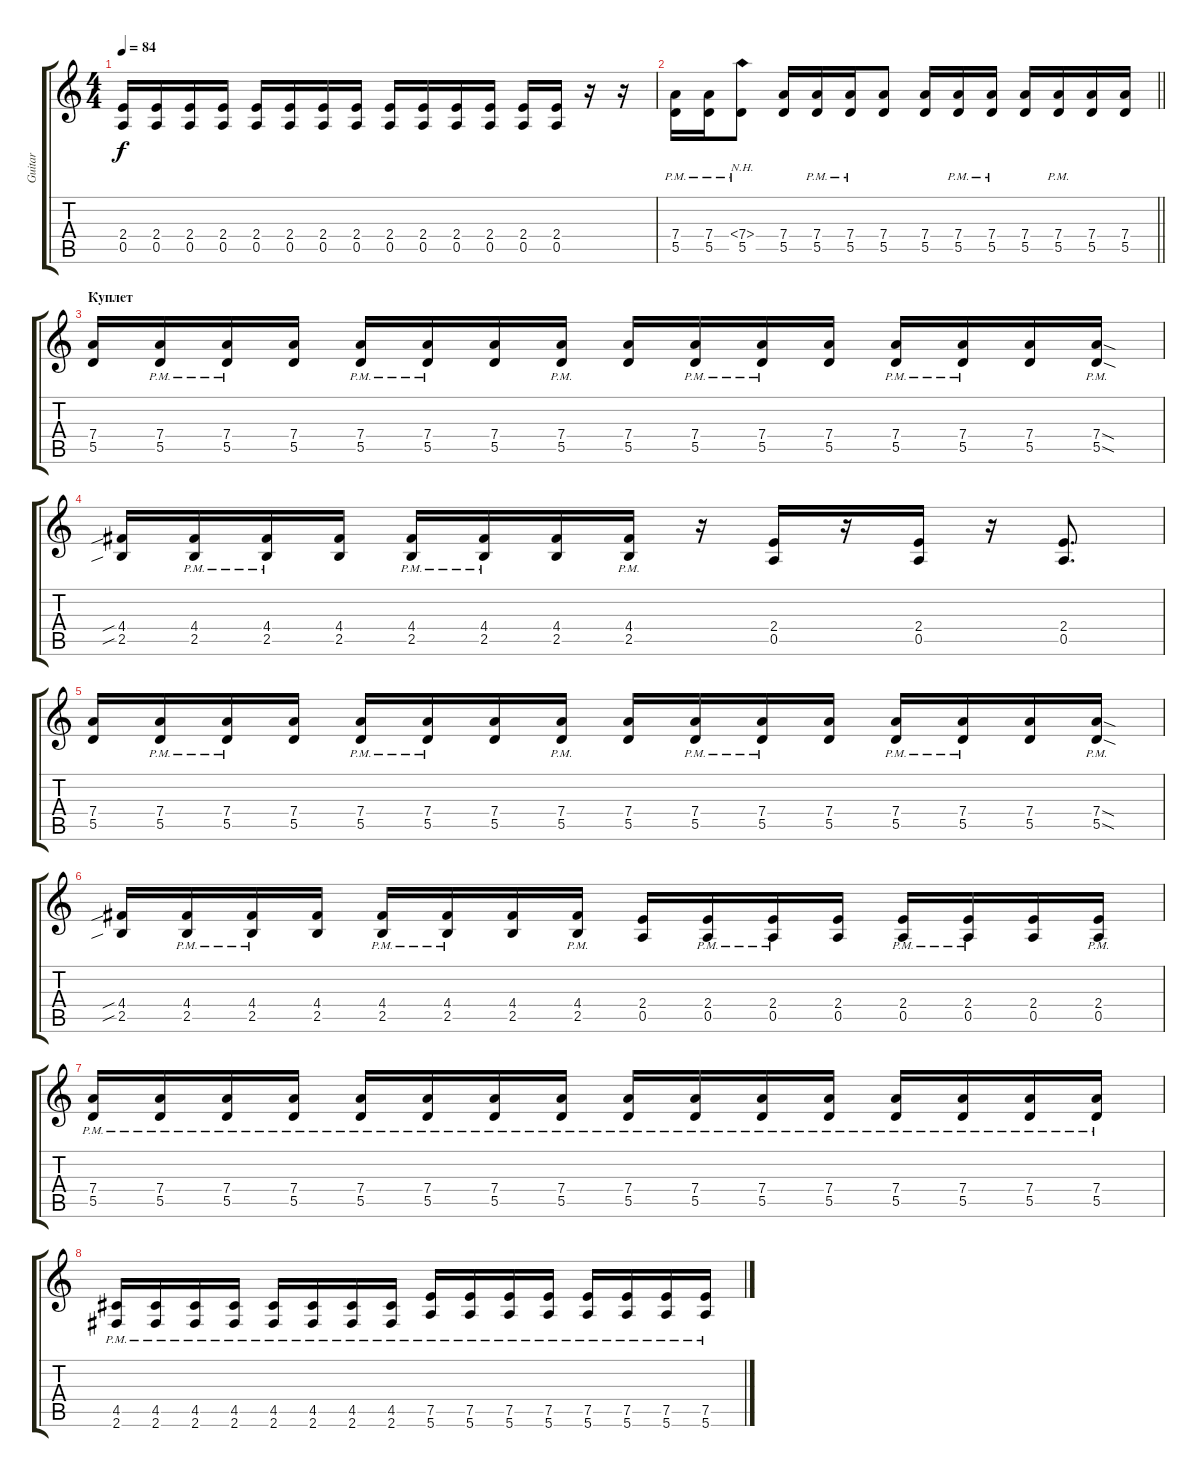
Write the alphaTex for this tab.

\track ("Guitar" "Guitar") {instrument overdrivenguitar}
\staff {score tabs}
\tuning (E4 B3 G3 D3 A2 E2) {hide}
\ts (4 4)
\tempo 84
\clef g2
\ks c
(2.4 0.5).16{dy f} (2.4 0.5).16 (2.4 0.5).16 (2.4 0.5).16 (2.4 0.5).16 (2.4 0.5).16 (2.4 0.5).16 (2.4 0.5).16 (2.4 0.5).16 (2.4 0.5).16 (2.4 0.5).16 (2.4 0.5).16 (2.4 0.5).16 (2.4 0.5).16 r.16 r.16 |
\barLineRight lightlight
(7.4{pm} 5.5{pm}).16{volume 5} (7.4{pm} 5.5{pm}).16 (7.4{nh pm} 5.5{pm}).8 (7.4 5.5).16 (7.4{pm} 5.5{pm}).16 (7.4{pm} 5.5{pm}).16 (7.4 5.5).8 (7.4 5.5).16 (7.4{pm} 5.5{pm}).16 (7.4{pm} 5.5{pm}).16 (7.4 5.5).16 (7.4{pm} 5.5{pm}).16 (7.4 5.5).16 (7.4 5.5).16 |
\section ("" "Куплет")
(7.4 5.5).16{volume 16} (7.4{pm} 5.5{pm}).16 (7.4{pm} 5.5{pm}).16 (7.4 5.5).16 (7.4{pm} 5.5{pm}).16 (7.4{pm} 5.5{pm}).16 (7.4 5.5).16 (7.4{pm} 5.5{pm}).16 (7.4 5.5).16 (7.4{pm} 5.5{pm}).16 (7.4{pm} 5.5{pm}).16 (7.4 5.5).16 (7.4{pm} 5.5{pm}).16 (7.4{pm} 5.5{pm}).16 (7.4 5.5).16 (7.4{sod pm} 5.5{sod pm}).16 |
(4.4{sib} 2.5{sib}).16 (4.4{pm} 2.5{pm}).16 (4.4{pm} 2.5{pm}).16 (4.4 2.5).16 (4.4{pm} 2.5{pm}).16 (4.4{pm} 2.5{pm}).16 (4.4 2.5).16 (4.4{pm} 2.5{pm}).16 r.16 (2.4 0.5).16 r.16 (2.4 0.5).16 r.16 (2.4 0.5).8{d} |
(7.4 5.5).16 (7.4{pm} 5.5{pm}).16 (7.4{pm} 5.5{pm}).16 (7.4 5.5).16 (7.4{pm} 5.5{pm}).16 (7.4{pm} 5.5{pm}).16 (7.4 5.5).16 (7.4{pm} 5.5{pm}).16 (7.4 5.5).16 (7.4{pm} 5.5{pm}).16 (7.4{pm} 5.5{pm}).16 (7.4 5.5).16 (7.4{pm} 5.5{pm}).16 (7.4{pm} 5.5{pm}).16 (7.4 5.5).16 (7.4{sod pm} 5.5{sod pm}).16 |
(4.4{sib} 2.5{sib}).16 (4.4{pm} 2.5{pm}).16 (4.4{pm} 2.5{pm}).16 (4.4 2.5).16 (4.4{pm} 2.5{pm}).16 (4.4{pm} 2.5{pm}).16 (4.4 2.5).16 (4.4{pm} 2.5{pm}).16 (2.4 0.5).16 (2.4{pm} 0.5{pm}).16 (2.4{pm} 0.5{pm}).16 (2.4 0.5).16 (2.4{pm} 0.5{pm}).16 (2.4{pm} 0.5{pm}).16 (2.4 0.5).16 (2.4{pm} 0.5{pm}).16 |
(7.4{pm} 5.5{pm}).16 (7.4{pm} 5.5{pm}).16 (7.4{pm} 5.5{pm}).16 (7.4{pm} 5.5{pm}).16 (7.4{pm} 5.5{pm}).16 (7.4{pm} 5.5{pm}).16 (7.4{pm} 5.5{pm}).16 (7.4{pm} 5.5{pm}).16 (7.4{pm} 5.5{pm}).16 (7.4{pm} 5.5{pm}).16 (7.4{pm} 5.5{pm}).16 (7.4{pm} 5.5{pm}).16 (7.4{pm} 5.5{pm}).16 (7.4{pm} 5.5{pm}).16 (7.4{pm} 5.5{pm}).16 (7.4{pm} 5.5{pm}).16 |
(4.5{pm} 2.6{pm}).16 (4.5{pm} 2.6{pm}).16 (4.5{pm} 2.6{pm}).16 (4.5{pm} 2.6{pm}).16 (4.5{pm} 2.6{pm}).16 (4.5{pm} 2.6{pm}).16 (4.5{pm} 2.6{pm}).16 (4.5{pm} 2.6{pm}).16 (7.5{pm} 5.6{pm}).16 (7.5{pm} 5.6{pm}).16 (7.5{pm} 5.6{pm}).16 (7.5{pm} 5.6{pm}).16 (7.5{pm} 5.6{pm}).16 (7.5{pm} 5.6{pm}).16 (7.5{pm} 5.6{pm}).16 (7.5{pm} 5.6{pm}).16
